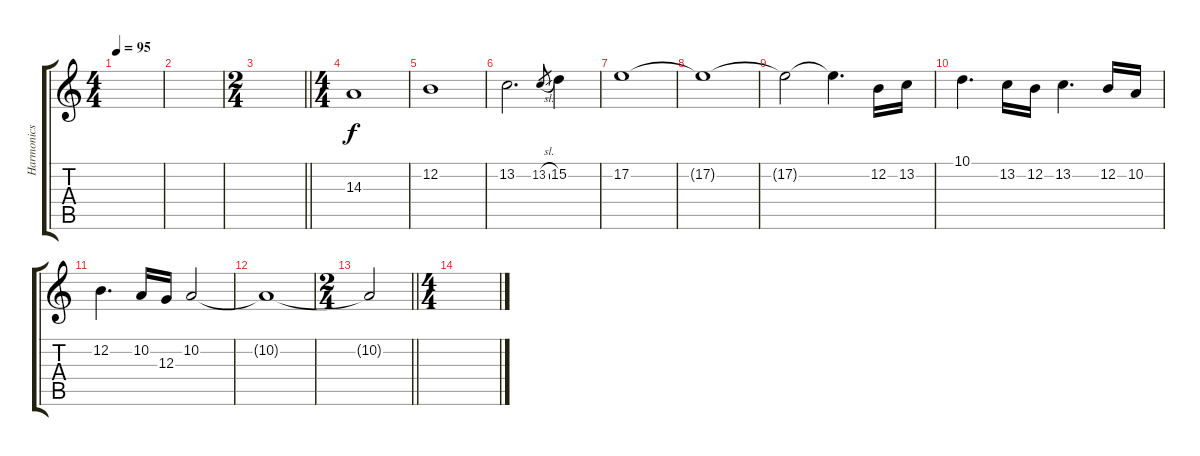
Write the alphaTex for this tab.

\track ("Harmonics" "Harmonics") {instrument harmonica}
\staff {score tabs}
\tuning (E4 B3 G3 D3 A2 E2) {hide}
\ts (4 4)
\tempo 95
\clef g2
\ks c
|
|
\ts (2 4)
\barLineRight lightlight
|
\ts (4 4)
14.3.1{volume 13} |
12.2.1 |
13.2.2{d} 13.2{sl}.8{gr} 15.2.4 |
17.2.1{volume 10} |
17.2{t}.1{volume 8} |
17.2{t}.2{volume 6} 17.2{t}.4{d} 12.2.16{volume 10} 13.2.16 |
10.1.4{d} 13.2.16 12.2.16 13.2.4{d} 12.2.16 10.2.16 |
12.2.4{d} 10.2.16 12.3.16 10.2.2 |
10.2{t}.1{volume 7} |
\ts (2 4)
\barLineRight lightlight
10.2{t}.2 |
\ts (4 4)
